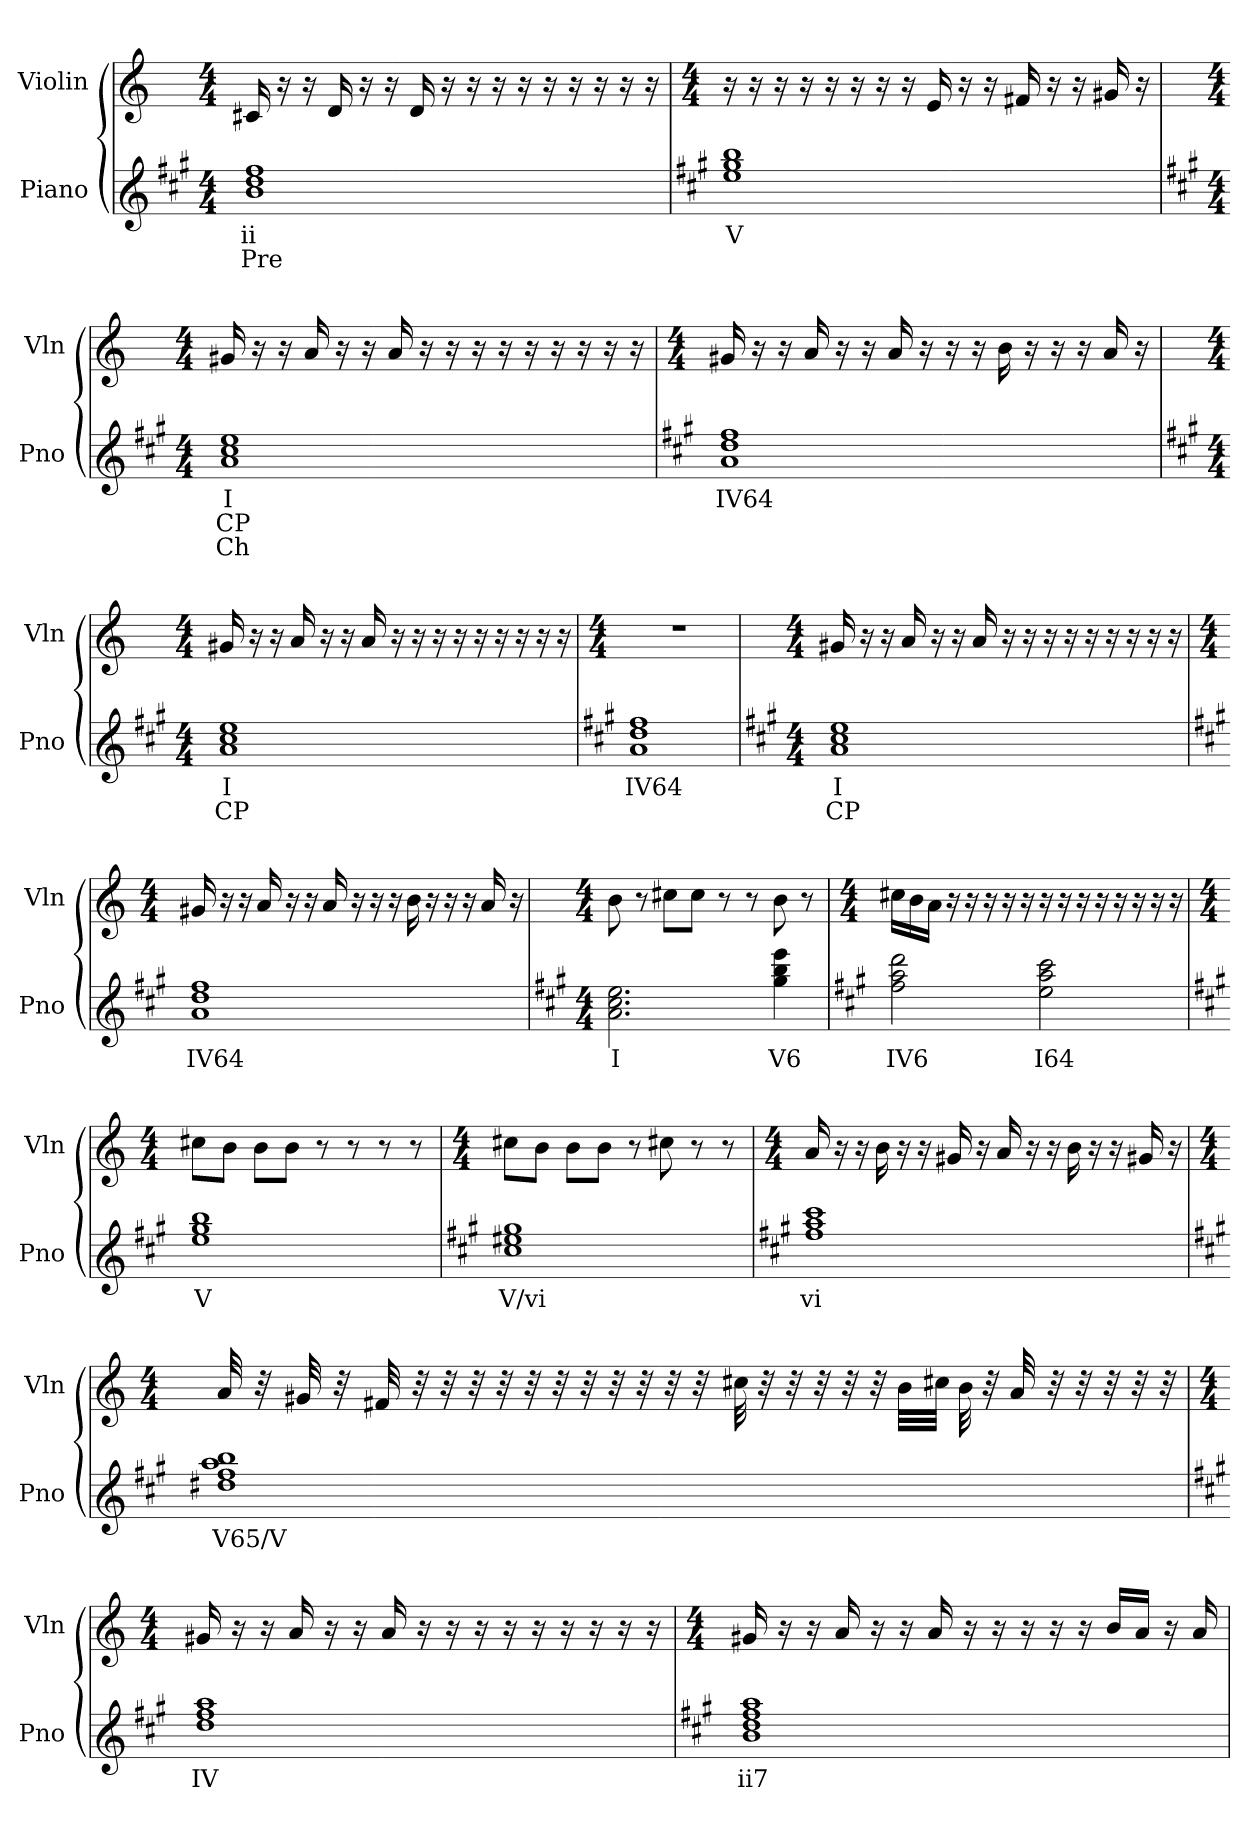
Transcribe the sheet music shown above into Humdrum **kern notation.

**kern	**text	**text	**text	**kern
*part2	*part2	*part2	*part2	*part1
*staff2	*staff2	*staff2	*staff2	*staff1
*I"Piano	*	*	*	*I"Violin
*I'Pno	*	*	*	*I'Vln
*k[f#c#g#]	*	*	*	*
*A:	*	*	*	*
*M4/4	*	*	*	*M4/4
=	=	=	=	=
1b 1dd 1ff#	ii	Pre	.	16c#X
.	.	.	.	16r
.	.	.	.	16r
.	.	.	.	16d
.	.	.	.	16r
.	.	.	.	16r
.	.	.	.	16d
.	.	.	.	16r
.	.	.	.	16r
.	.	.	.	16r
.	.	.	.	16r
.	.	.	.	16r
.	.	.	.	16r
.	.	.	.	16r
.	.	.	.	16r
.	.	.	.	16r
=	=	=	=	=
*k[f#c#g#]	*	*	*	*
*A:	*	*	*	*
*	*	*	*	*M4/4
1ee 1gg# 1bb	V	.	.	16r
.	.	.	.	16r
.	.	.	.	16r
.	.	.	.	16r
.	.	.	.	16r
.	.	.	.	16r
.	.	.	.	16r
.	.	.	.	16r
.	.	.	.	16e
.	.	.	.	16r
.	.	.	.	16r
.	.	.	.	16f#X
.	.	.	.	16r
.	.	.	.	16r
.	.	.	.	16g#X
.	.	.	.	16r
=	=	=	=	=
*k[f#c#g#]	*	*	*	*
*A:	*	*	*	*
*M4/4	*	*	*	*M4/4
1a 1cc# 1ee	I	CP	Ch	16g#X
.	.	.	.	16r
.	.	.	.	16r
.	.	.	.	16a
.	.	.	.	16r
.	.	.	.	16r
.	.	.	.	16a
.	.	.	.	16r
.	.	.	.	16r
.	.	.	.	16r
.	.	.	.	16r
.	.	.	.	16r
.	.	.	.	16r
.	.	.	.	16r
.	.	.	.	16r
.	.	.	.	16r
=	=	=	=	=
*k[f#c#g#]	*	*	*	*
*A:	*	*	*	*
*	*	*	*	*M4/4
1a 1dd 1ff#	IV64	.	.	16g#X
.	.	.	.	16r
.	.	.	.	16r
.	.	.	.	16a
.	.	.	.	16r
.	.	.	.	16r
.	.	.	.	16a
.	.	.	.	16r
.	.	.	.	16r
.	.	.	.	16r
.	.	.	.	16b
.	.	.	.	16r
.	.	.	.	16r
.	.	.	.	16r
.	.	.	.	16a
.	.	.	.	16r
=	=	=	=	=
*k[f#c#g#]	*	*	*	*
*A:	*	*	*	*
*M4/4	*	*	*	*M4/4
1a 1cc# 1ee	I	CP	.	16g#X
.	.	.	.	16r
.	.	.	.	16r
.	.	.	.	16a
.	.	.	.	16r
.	.	.	.	16r
.	.	.	.	16a
.	.	.	.	16r
.	.	.	.	16r
.	.	.	.	16r
.	.	.	.	16r
.	.	.	.	16r
.	.	.	.	16r
.	.	.	.	16r
.	.	.	.	16r
.	.	.	.	16r
=	=	=	=	=
*k[f#c#g#]	*	*	*	*
*A:	*	*	*	*
*	*	*	*	*M4/4
1a 1dd 1ff#	IV64	.	.	1r
=	=	=	=	=
*k[f#c#g#]	*	*	*	*
*A:	*	*	*	*
*M4/4	*	*	*	*M4/4
1a 1cc# 1ee	I	CP	.	16g#X
.	.	.	.	16r
.	.	.	.	16r
.	.	.	.	16a
.	.	.	.	16r
.	.	.	.	16r
.	.	.	.	16a
.	.	.	.	16r
.	.	.	.	16r
.	.	.	.	16r
.	.	.	.	16r
.	.	.	.	16r
.	.	.	.	16r
.	.	.	.	16r
.	.	.	.	16r
.	.	.	.	16r
=	=	=	=	=
*k[f#c#g#]	*	*	*	*
*A:	*	*	*	*
*	*	*	*	*M4/4
1a 1dd 1ff#	IV64	.	.	16g#X
.	.	.	.	16r
.	.	.	.	16r
.	.	.	.	16a
.	.	.	.	16r
.	.	.	.	16r
.	.	.	.	16a
.	.	.	.	16r
.	.	.	.	16r
.	.	.	.	16r
.	.	.	.	16b
.	.	.	.	16r
.	.	.	.	16r
.	.	.	.	16r
.	.	.	.	16a
.	.	.	.	16r
=	=	=	=	=
*k[f#c#g#]	*	*	*	*
*A:	*	*	*	*
*M4/4	*	*	*	*M4/4
2.a 2.cc# 2.ee	I	.	.	8b
.	.	.	.	8r
.	.	.	.	8cc#XL
.	.	.	.	8cc#J
.	.	.	.	8r
.	.	.	.	8r
4gg# 4bb 4eee	V6	.	.	8b
.	.	.	.	8r
=	=	=	=	=
*k[f#c#g#]	*	*	*	*
*A:	*	*	*	*
*	*	*	*	*M4/4
2ff# 2aa 2ddd	IV6	.	.	16cc#XLL
.	.	.	.	16b
.	.	.	.	16aJJ
.	.	.	.	16r
.	.	.	.	16r
.	.	.	.	16r
.	.	.	.	16r
.	.	.	.	16r
2ee 2aa 2ccc#	I64	.	.	16r
.	.	.	.	16r
.	.	.	.	16r
.	.	.	.	16r
.	.	.	.	16r
.	.	.	.	16r
.	.	.	.	16r
.	.	.	.	16r
=	=	=	=	=
*k[f#c#g#]	*	*	*	*
*A:	*	*	*	*
*	*	*	*	*M4/4
1ee 1gg# 1bb	V	.	.	8cc#XL
.	.	.	.	8bJ
.	.	.	.	8bL
.	.	.	.	8bJ
.	.	.	.	8r
.	.	.	.	8r
.	.	.	.	8r
.	.	.	.	8r
=	=	=	=	=
*k[f#c#g#]	*	*	*	*
*A:	*	*	*	*
*	*	*	*	*M4/4
1cc# 1ee#X 1gg#	V/vi	.	.	8cc#XL
.	.	.	.	8bJ
.	.	.	.	8bL
.	.	.	.	8bJ
.	.	.	.	8r
.	.	.	.	8cc#X
.	.	.	.	8r
.	.	.	.	8r
=	=	=	=	=
*k[f#c#g#]	*	*	*	*
*A:	*	*	*	*
*	*	*	*	*M4/4
1ff# 1aa 1ccc#	vi	.	.	16a
.	.	.	.	16r
.	.	.	.	16r
.	.	.	.	16b
.	.	.	.	16r
.	.	.	.	16r
.	.	.	.	16g#X
.	.	.	.	16r
.	.	.	.	16a
.	.	.	.	16r
.	.	.	.	16r
.	.	.	.	16b
.	.	.	.	16r
.	.	.	.	16r
.	.	.	.	16g#X
.	.	.	.	16r
=	=	=	=	=
*k[f#c#g#]	*	*	*	*
*A:	*	*	*	*
*	*	*	*	*M4/4
1dd#X 1ff# 1aa 1bb	V65/V	.	.	32a
.	.	.	.	32r
.	.	.	.	32g#X
.	.	.	.	32r
.	.	.	.	32f#X
.	.	.	.	32r
.	.	.	.	32r
.	.	.	.	32r
.	.	.	.	32r
.	.	.	.	32r
.	.	.	.	32r
.	.	.	.	32r
.	.	.	.	32r
.	.	.	.	32r
.	.	.	.	32r
.	.	.	.	32r
.	.	.	.	32cc#X
.	.	.	.	32r
.	.	.	.	32r
.	.	.	.	32r
.	.	.	.	32r
.	.	.	.	32r
.	.	.	.	32bLLL
.	.	.	.	32cc#XJJJ
.	.	.	.	32b
.	.	.	.	32r
.	.	.	.	32a
.	.	.	.	32r
.	.	.	.	32r
.	.	.	.	32r
.	.	.	.	32r
.	.	.	.	32r
=	=	=	=	=
*k[f#c#g#]	*	*	*	*
*A:	*	*	*	*
*	*	*	*	*M4/4
1dd 1ff# 1aa	IV	.	.	16g#X
.	.	.	.	16r
.	.	.	.	16r
.	.	.	.	16a
.	.	.	.	16r
.	.	.	.	16r
.	.	.	.	16a
.	.	.	.	16r
.	.	.	.	16r
.	.	.	.	16r
.	.	.	.	16r
.	.	.	.	16r
.	.	.	.	16r
.	.	.	.	16r
.	.	.	.	16r
.	.	.	.	16r
=	=	=	=	=
*k[f#c#g#]	*	*	*	*
*A:	*	*	*	*
*	*	*	*	*M4/4
1b 1dd 1ff# 1aa	ii7	.	.	16g#X
.	.	.	.	16r
.	.	.	.	16r
.	.	.	.	16a
.	.	.	.	16r
.	.	.	.	16r
.	.	.	.	16a
.	.	.	.	16r
.	.	.	.	16r
.	.	.	.	16r
.	.	.	.	16r
.	.	.	.	16r
.	.	.	.	16bLL
.	.	.	.	16aJJ
.	.	.	.	16r
.	.	.	.	16a
=	=	=	=	=
*-	*-	*-	*-	*-
